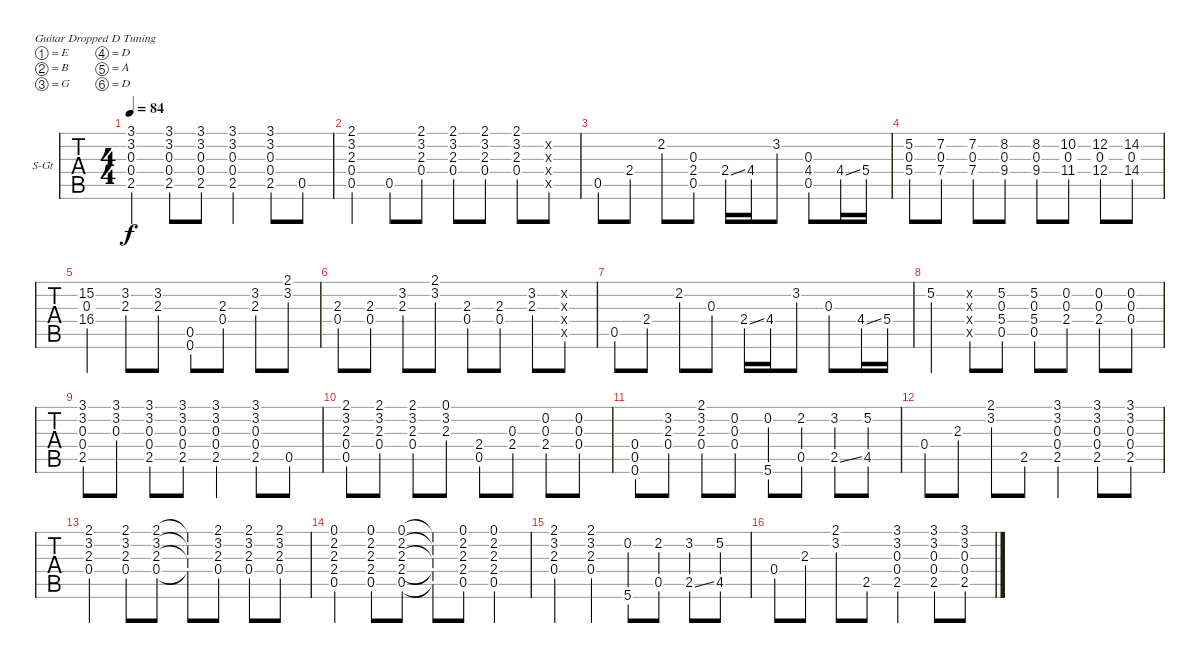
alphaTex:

\bracketExtendMode groupsimilarinstruments
\firstSystemTrackNameOrientation horizontal
\otherSystemsTrackNameOrientation horizontal
\track ("Guitare 1" "S-Gt") {instrument acousticguitarsteel}
\staff {tabs}
\tuning (E4 B3 G3 D3 A2 D2)
\ts (4 4)
\tempo 84
\clef g2
\ks c
(3.1 3.2 0.3 0.4 2.5).4{dy f} (3.1 3.2 0.3 0.4 2.5).8 (3.1 3.2 0.3 0.4 2.5).8 (3.1 3.2 0.3 0.4 2.5).4 (3.1 3.2 0.3 0.4 2.5).8 0.5.8 |
(2.1 3.2 2.3 0.4 0.5).4 0.5.8 (2.1 3.2 2.3 0.4).8 (2.1 3.2 2.3 0.4).8 (2.1 3.2 2.3 0.4).8 (2.1 3.2 2.3 0.4).8 (0.2{x} 0.3{x} 0.4{x} 0.5{x}).8 |
0.5.8 2.4.8 2.2.8 (0.3 2.4 0.5).8 2.4{ss}.16 4.4.16 3.2.8 (0.3 4.4 0.5).8 4.4{ss}.16 5.4.16 |
(5.2 0.3 5.4).8 (7.2 0.3 7.4).8 (7.2 0.3 7.4).8 (8.2 0.3 9.4).8 (8.2 0.3 9.4).8 (10.2 0.3 11.4).8 (12.2 0.3 12.4).8 (14.2 0.3 14.4).8 |
(15.2 0.3 16.4).4 (3.2 2.3).8 (3.2 2.3).8 (0.5 0.6).8 (2.3 0.4).8 (3.2 2.3).8 (2.1 3.2).8 |
(2.3 0.4).8 (2.3 0.4).8 (3.2 2.3).8 (2.1 3.2).8 (2.3 0.4).8 (2.3 0.4).8 (3.2 2.3).8 (3.2{x} 0.3{x} 0.4{x} 0.5{x}).8 |
0.5.8 2.4.8 2.2.8 0.3.8 2.4{ss}.16 4.4.16 3.2.8 0.3.8 4.4{ss}.16 5.4.16 |
5.2.4 (0.2{x} 0.3{x} 0.4{x} 0.5{x}).8 (5.2 0.3 5.4 0.5).8 (5.2 0.3 5.4 0.5).8 (0.2 0.3 2.4).8 (0.2 0.3 2.4).8 (0.2 0.3 0.4).8 |
(3.1 3.2 0.3 0.4 2.5).8 (3.1 3.2 0.3).8 (3.1 3.2 0.3 0.4 2.5).8 (3.1 3.2 0.3 0.4 2.5).8 (3.1 3.2 0.3 0.4 2.5).4 (3.1 3.2 0.3 0.4 2.5).8 0.5.8 |
(2.1 3.2 2.3 0.4 0.5).8 (2.1 3.2 2.3 0.4).8 (2.1 3.2 2.3 0.4).8 (0.1 3.2 2.3).8 (2.4 0.5).8 (0.3 2.4).8 (0.2 0.3 2.4).8 (0.2 0.3 0.4).8 |
(0.4 0.5 0.6).8 (3.2 2.3 0.4).8 (2.1 3.2 2.3 0.4).8 (0.2 0.3 0.4).8 (5.6 0.2).8 (0.5 2.2).8 (2.5{ss} 3.2).8 (4.5 5.2).8 |
0.4.8 2.3.8 (2.1 3.2).8 2.5.8 (3.1 3.2 0.3 0.4 2.5).4 (3.1 3.2 0.3 0.4 2.5).8 (3.1 3.2 0.3 0.4 2.5).8 |
(2.1 3.2 2.3 0.4).4 (2.1 3.2 2.3 0.4).8 (2.1 3.2 2.3 0.4).8 (2.1{t} 3.2{t} 2.3{t} 0.4{t}).8 (2.1 3.2 2.3 0.4).8 (2.1 3.2 2.3 0.4).8 (2.1 3.2 2.3 0.4).8 |
(0.1 2.2 2.3 2.4 0.5).4 (0.1 2.2 2.3 2.4 0.5).8 (0.1 2.2 2.3 2.4 0.5).8 (0.1{t} 2.2{t} 2.3{t} 2.4{t} 0.5{t}).8 (0.1 2.2 2.3 2.4 0.5).8 (0.1 2.2 2.3 2.4 0.5).4 |
(2.1 3.2 2.3 0.4).4 (2.1 3.2 2.3 0.4).4 (5.6 0.2).8 (0.5 2.2).8 (2.5{ss} 3.2).8 (4.5 5.2).8 |
0.4.8 2.3.8 (2.1 3.2).8 2.5.8 (3.1 3.2 0.3 0.4 2.5).4 (3.1 3.2 0.3 0.4 2.5).8 (3.1 3.2 0.3 0.4 2.5).8
